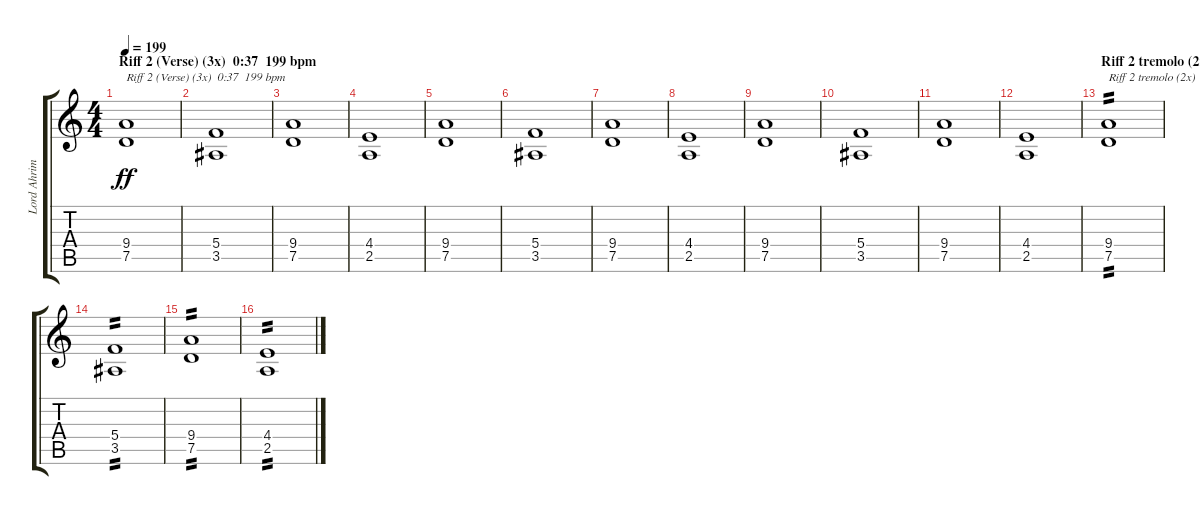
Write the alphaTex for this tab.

\track ("Lord Ahriman" "Lord Ahrim") {instrument distortionguitar}
\staff {score tabs}
\tuning (D4 A3 F3 C3 G2 D2) {hide}
\ts (4 4)
\section ("" "Riff 2 (Verse) (3x)  0:37  199 bpm")
\tempo 199
\clef g2
\ks c
(9.4 7.5).1{txt "Riff 2 (Verse) (3x)  0:37  199 bpm" dy ff} |
(5.4 3.5).1 |
(9.4 7.5).1 |
(4.4 2.5).1 |
(9.4 7.5).1 |
(5.4 3.5).1 |
(9.4 7.5).1 |
(4.4 2.5).1 |
(9.4 7.5).1 |
(5.4 3.5).1 |
(9.4 7.5).1 |
(4.4 2.5).1 |
\section ("" "Riff 2 tremolo (2x)  00:51")
(9.4 7.5).1{txt "Riff 2 tremolo (2x)  00:51" tp 2} |
(5.4 3.5).1{tp 2} |
(9.4 7.5).1{tp 2} |
(4.4 2.5).1{tp 2}
